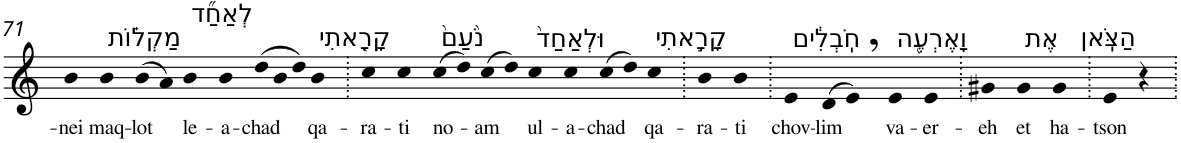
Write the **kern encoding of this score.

**kern	**text
*part1	*part1
*staff1	*staff1
*I"Piano	*
*I'Pno	*
!!LO:PB:g=z
*clefG2	*
*k[]	*
=71	=71
!	!LO:LY:b
4b	-nei
!LO:TX:a:t=מַקְל֗וֹת	!
!	!LO:LY:b
4b	maq-
!	!LO:LY:b
(>8b	-lot
8a)	.
!LO:TX:a:t=לְאַחַ֞ד	!
!	!LO:LY:b
4b	le-
!	!LO:LY:b
4b	-a-
!	!LO:LY:b
(>12dd	-chad
12b	.
12dd)	.
!LO:TX:a:t=קָרָ֤אתִי	!
!	!LO:LY:b
4b	qa-
=72.	=72.
!	!LO:LY:b
4cc	-ra-
!	!LO:LY:b
4cc	-ti
!LO:TX:a:t=נֹ֙עַם֙	!
!	!LO:LY:b
(>8cc	no-
8dd)	.
!	!LO:LY:b
(>8cc	-am
8dd)	.
!LO:TX:a:t=וּלְאַחַד֙	!
!	!LO:LY:b
4cc	ul-
!	!LO:LY:b
4cc	-a-
!	!LO:LY:b
(>8cc	-chad
8dd)	.
!LO:TX:a:t=קָרָ֣אתִי	!
!	!LO:LY:b
4cc	qa-
=73.	=73.
!	!LO:LY:b
4b	-ra-
!	!LO:LY:b
4b	-ti
=74.	=74.
!LO:TX:a:t=חֹֽבְלִ֔ים	!
!	!LO:LY:b
4e	chov-
!	!LO:LY:b
(>8d	-lim
8e,)	.
!LO:TX:a:t=וָאֶרְעֶ֖ה	!
!	!LO:LY:b
4e	va-
!	!LO:LY:b
4e	-er-
=75.	=75.
!	!LO:LY:b
4g#X	-eh
!LO:TX:a:t=אֶת	!
!	!LO:LY:b
4g#	et
!LO:TX:a:t=הַצֹּֽאן	!
!	!LO:LY:b
4g#	ha-
=76.	=76.
!	!LO:LY:b
4e	-tson
4r	.
=.	=.
*-	*-
